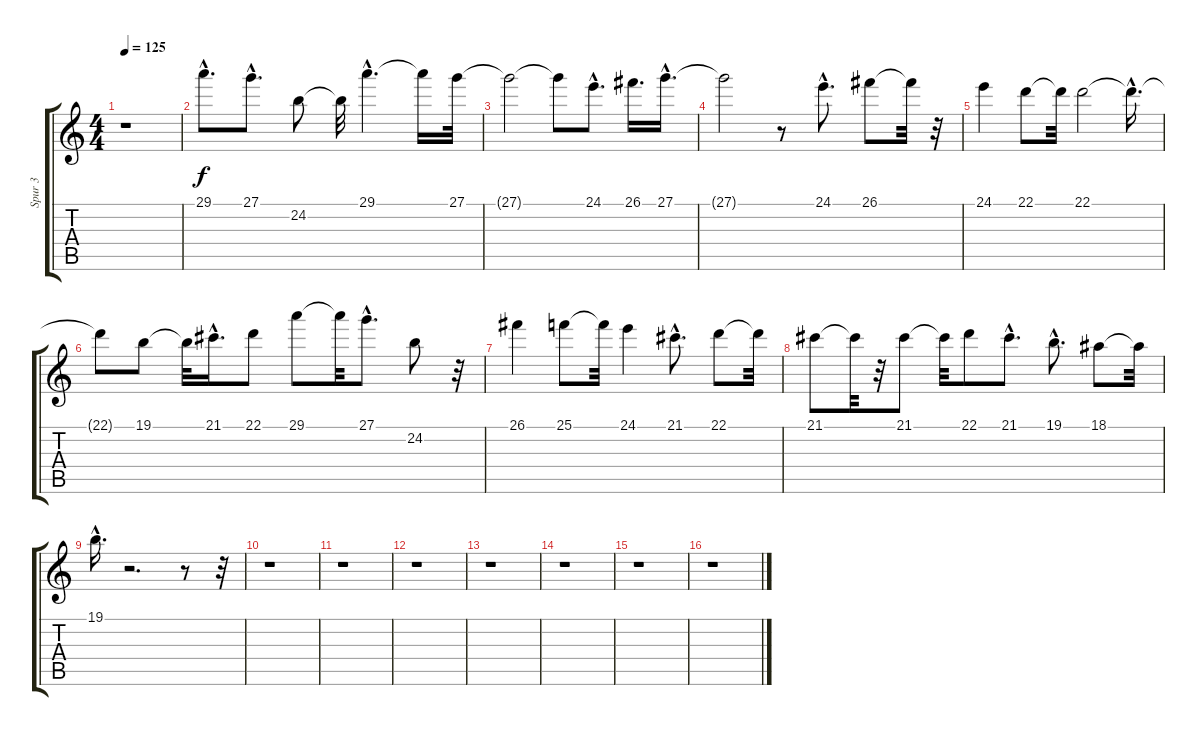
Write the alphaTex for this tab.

\track ("Spur 3" "Spur 3") {instrument stringensemble1}
\staff {score tabs}
\tuning (E4 B3 G3 D3 A2 E2) {hide}
\ts (4 4)
\tempo 125
\clef g2
\ks c
r.1{dy f instrument stringensemble1} |
29.1{hac}.8{d} 27.1{hac}.8{d} 24.2.8 24.2{t}.32 29.1{hac}.4{d} 29.1{t}.16 27.1.32 |
27.1{t}.2 27.1{t}.8 24.1{hac}.8{d} 26.1.16{d} 27.1{hac}.16{d} |
27.1{t}.2 r.8 24.1{hac}.8{d} 26.1.8 26.1{t}.32 r.32 |
24.1.4 22.1.8 22.1{t}.32 22.1.2 22.1{hac t}.16{d} |
22.1{t}.8 19.1.8 19.1{t}.32 21.1{hac}.16{d} 22.1.8 29.1.8 29.1{t}.32 27.1{hac}.8{d} 24.2.8 r.32 |
26.1.4 25.1.8 25.1{t}.32 24.1.4 21.1{hac}.8{d} 22.1.8 22.1{t}.32 |
21.1.8 21.1{t}.32 r.32 21.1.8 21.1{t}.32 22.1.8 21.1{hac}.8{d} 19.1{hac}.8{d} 18.1.8 18.1{t}.32 |
19.1{hac}.16{d} r.2{d} r.8 r.32 |
r.1 |
r.1 |
r.1 |
r.1 |
r.1 |
r.1 |
r.1
